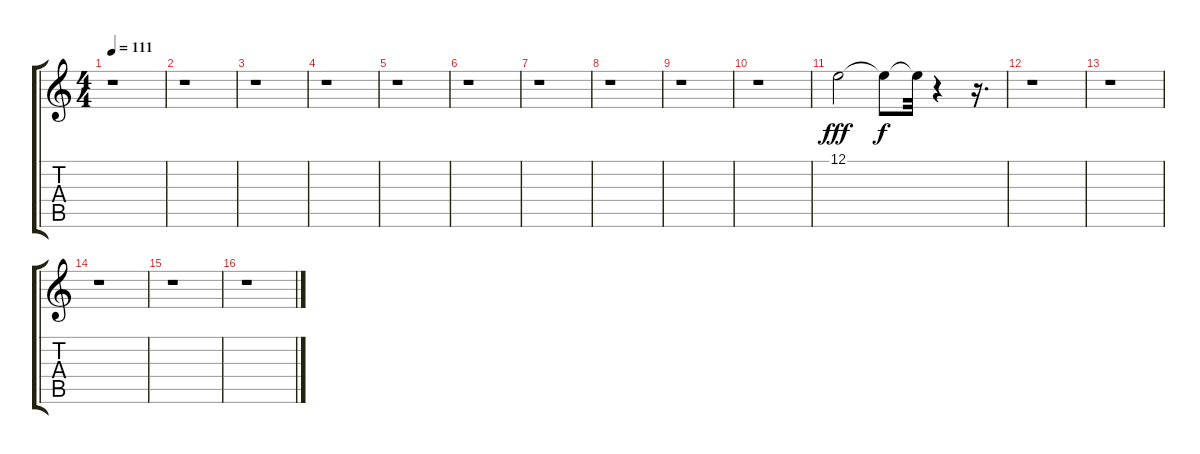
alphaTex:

\track "" {instrument synthstrings1}
\staff {score tabs}
\tuning (E4 B3 G3 D3 A2 E2) {hide}
\ts (4 4)
\tempo 111
\clef g2
\ks c
r.1{dy f} |
r.1 |
r.1 |
r.1 |
r.1 |
r.1 |
r.1 |
r.1 |
r.1 |
r.1 |
12.1.2{dy fff} 12.1{t}.8{dy f} 12.1{t}.32 r.4 r.16{d} |
r.1 |
r.1 |
r.1 |
r.1 |
r.1
